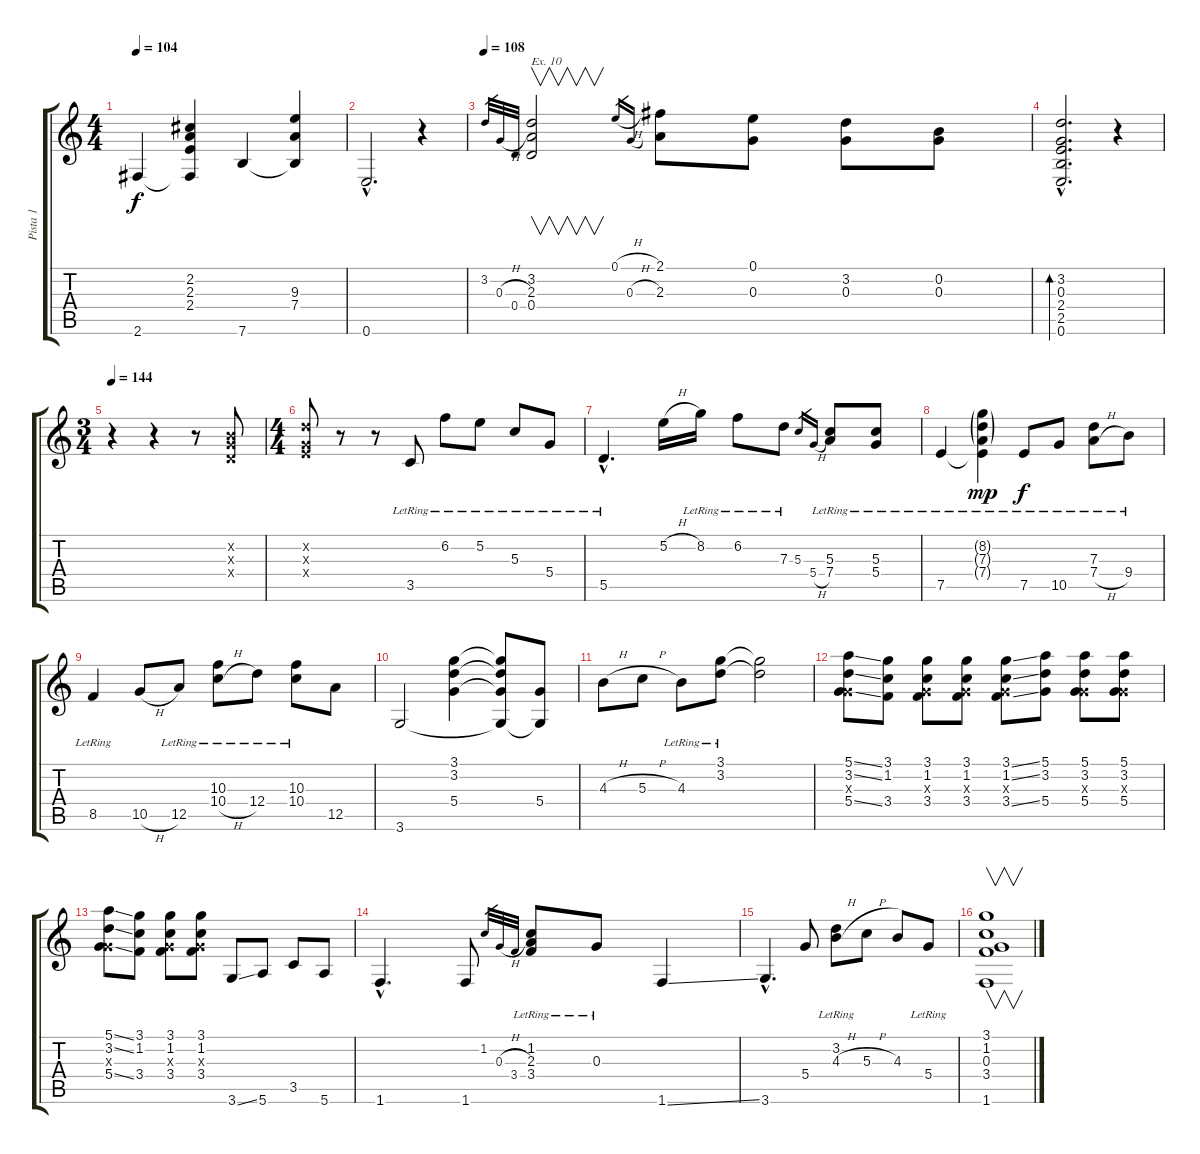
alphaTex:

\track ("Pista 1" "Pista 1") {instrument distortionguitar}
\staff {score tabs}
\tuning (E4 B3 G3 D3 A2 E2) {hide}
\ts (4 4)
\tempo 104
\clef g2
\ks c
2.6.4{dy f} (2.2 2.3 2.4 2.6{t}).4 7.6.4 (9.3 7.4 7.6{t}).4 |
0.6{hac}.2{d} r.4 |
\tempo 108
3.2.32{gr} 0.3{h}.32{gr} 0.4.32{gr} (3.2 2.3 0.4).2{v txt "Ex. 10"} 0.1{h}.16{gr} 0.3{h}.16{gr} (2.1 2.3).8 (0.1 0.3).8 (3.2 0.3).8 (0.2 0.3).8 |
(3.2{hac} 0.3{hac} 2.4{hac} 2.5{hac} 0.6{hac}).2{d bd 480} r.4 |
\ts (3 4)
\tempo 144
r.4 r.4 r.8 (0.2{x} 0.3{x} 0.4{x}).8 |
\ts (4 4)
(3.2{x} 0.3{x} 2.4{x}).8 r.8 r.8 3.5{lr}.8 6.2{lr}.8 5.2{lr}.8 5.3{lr}.8 5.4{lr}.8 |
5.5{hac lr}.4{d} 5.2{h}.16 8.2{lr}.16 6.2{lr}.8 7.3{lr}.8 5.3.16{gr} 5.4{h}.16{gr} (5.3{lr} 7.4{lr}).8 (5.3{lr} 5.4{lr}).8 |
7.5{lr}.4 (8.2{g lr} 7.3{g lr} 7.4{g lr} 7.5{t}).4{dy mp} 7.5{lr}.8{dy f} 10.5{lr}.8 (7.3{lr} 7.4{h}).8 9.4{lr}.8 |
8.5{lr}.4 10.5{h}.8 12.5{lr}.8 (10.3{lr} 10.4{h}).8 12.4{lr}.8 (10.3{lr} 10.4{lr}).8 12.5.8 |
3.6.2 (3.1 3.2 5.4).4 (3.1{t} 3.2{t} 5.4{t} 3.6{t}).8 (5.4 3.6{t}).8 |
4.3{h}.8 5.3{h}.8 4.3{lr}.8 (3.1{lr} 3.2{lr}).8 (3.1{t} 3.2{t}).2 |
(5.1{ss} 3.2{ss} 0.3{x} 5.4{ss}).8 (3.1 1.2 3.4).8 (3.1 1.2 0.3{x} 3.4).8 (3.1 1.2 0.3{x} 3.4).8 (3.1{ss} 1.2{ss} 0.3{x} 3.4{ss}).8 (5.1 3.2 5.4).8 (5.1 3.2 0.3{x} 5.4).8 (5.1 3.2 0.3{x} 5.4).8 |
(5.1{ss} 3.2{ss} 0.3{x} 5.4{ss}).8 (3.1 1.2 3.4).8 (3.1 1.2 0.3{x} 3.4).8 (3.1 1.2 0.3{x} 3.4).8 3.6{ss}.8 5.6.8 3.5.8 5.6.8 |
1.6{hac}.4{d} 1.6.8 1.2.32{gr} 0.3{h}.32{gr} 3.4.32{gr} (1.2{lr} 2.3{lr} 3.4{lr}).8 0.3{lr}.8 1.6{ss}.4 |
3.6{hac}.4{d} 5.4.8 (3.2{lr} 4.3{h}).8 5.3{h}.8 4.3.8 5.4{lr}.8 |
(3.1 1.2 0.3 3.4 1.6).1{v}
